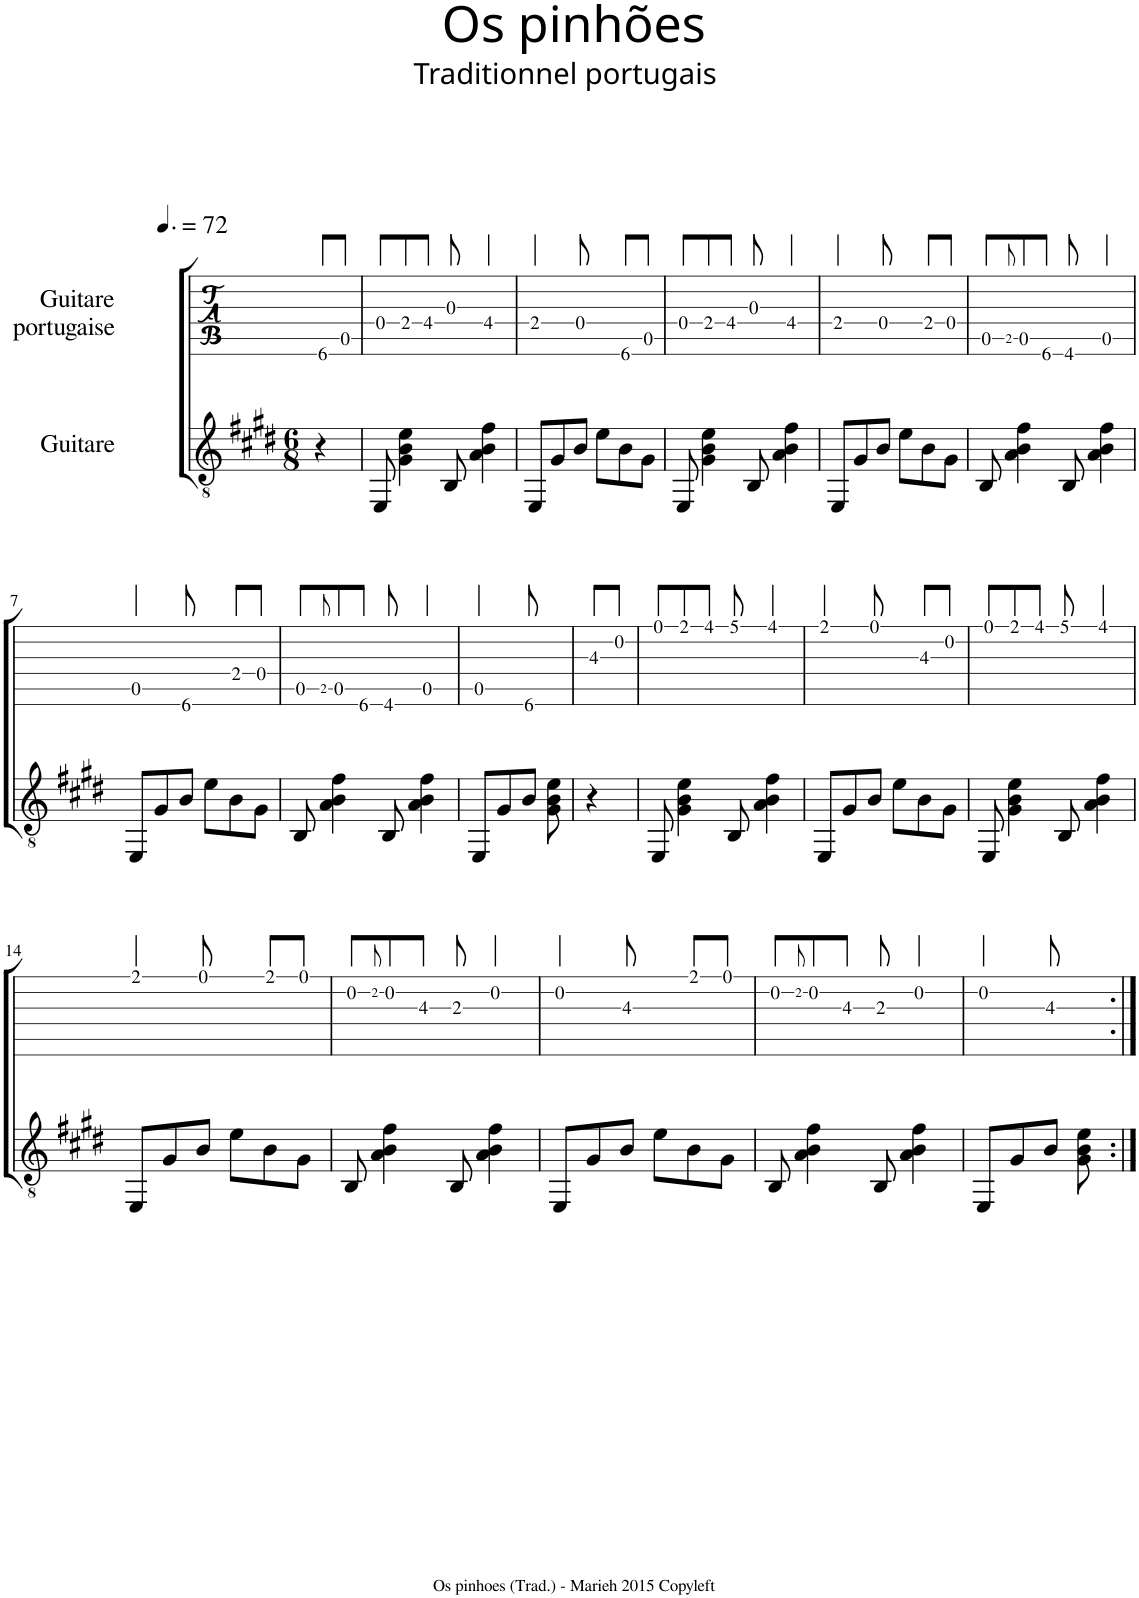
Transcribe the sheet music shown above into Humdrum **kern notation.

**kern	**kern
*part2	*part1
*staff2	*staff1
*I"Guitare	*I"Guitare  portugaise
*	*stria6
*clefGv2	*
*k[f#c#g#d#]	*k[f#c#g#d#]
*M6/8	*M6/8
*MM108	*MM108
=1	=1
4r	8G#/L
.	8A/J
=2	=2
8EE/	8B/L
4G#\ 4B\ 4e\	8c#/
.	8d#/J
8BB/	8e/
4A\ 4B\ 4f#\	4d#/
=3	=3
8EE/L	4c#/
8G#/	.
8B/J	8B/
8e\L	8r
8B\	8G#/L
8G#\J	8A/J
=4	=4
8EE/	8B/L
4G#\ 4B\ 4e\	8c#/
.	8d#/J
8BB/	8e/
4A\ 4B\ 4f#\	4d#/
=5	=5
8EE/L	4c#/
8G#/	.
8B/J	8B/
8e\L	8r
8B\	8c#/L
8G#\J	8B/J
=6	=6
8BB/	8A/L
.	8qB/
4A\ 4B\ 4f#\	8A/
.	8G#/J
8BB/	8F#/
4A\ 4B\ 4f#\	4A/
!!LO:LB:g=z
=7	=7
8EE/L	4A/
8G#/	.
8B/J	8G#/
8e\L	8r
8B\	8c#/L
8G#\J	8B/J
=8	=8
8BB/	8A/L
.	8qB/
4A\ 4B\ 4f#\	8A/
.	8G#/J
8BB/	8F#/
4A\ 4B\ 4f#\	4A/
=9	=9
8EE/L	4A/
8G#/	.
8B/J	8G#/
8G#\ 8B\ 8e\	8r
=10	=10
4r	8g#/L
.	8a/J
=11	=11
8EE/	8b/L
4G#\ 4B\ 4e\	8cc#/
.	8dd#/J
8BB/	8ee/
4A\ 4B\ 4f#\	4dd#/
=12	=12
8EE/L	4cc#/
8G#/	.
8B/J	8b/
8e\L	8r
8B\	8g#/L
8G#\J	8a/J
=13	=13
8EE/	8b/L
4G#\ 4B\ 4e\	8cc#/
.	8dd#/J
8BB/	8ee/
4A\ 4B\ 4f#\	4dd#/
!!LO:LB:g=z
=14	=14
8EE/L	4cc#/
8G#/	.
8B/J	8b/
8e\L	8r
8B\	8cc#/L
8G#\J	8b/J
=15	=15
8BB/	8a/L
.	8qb/
4A\ 4B\ 4f#\	8a/
.	8g#/J
8BB/	8f#/
4A\ 4B\ 4f#\	4a/
=16	=16
8EE/L	4a/
8G#/	.
8B/J	8g#/
8e\L	8r
8B\	8cc#/L
8G#\J	8b/J
=17	=17
8BB/	8a/L
.	8qb/
4A\ 4B\ 4f#\	8a/
.	8g#/J
8BB/	8f#/
4A\ 4B\ 4f#\	4a/
=18	=18
8EE/L	4a/
8G#/	.
8B/J	8g#/
8G#\ 8B\ 8e\	8r
=:|!	=:|!
*-	*-
